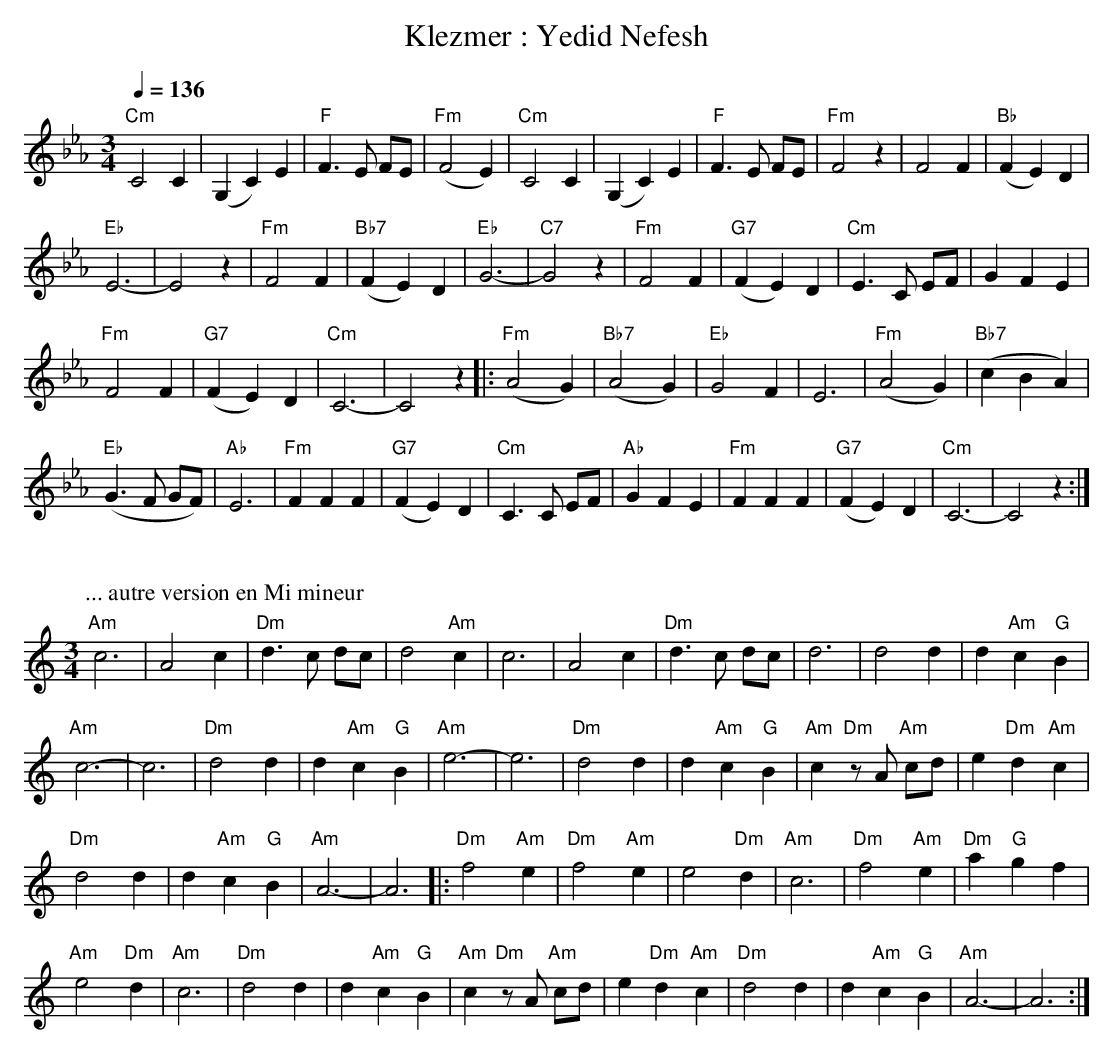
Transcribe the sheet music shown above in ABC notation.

X:1
T:Klezmer : Yedid Nefesh
M:3/4
L:1/4
Q:1/4=136
K:Ebmaj
"Cm"C2 C | (G, C) E | "F"F>E F/2E/2 | "Fm"(F2 E) | "Cm"C2 C | (G, C) E | "F"F>E F/2E/2 | "Fm"F2 z | F2 F | "Bb"(F E) D |
"Eb"E3- | E2 z | "Fm"F2 F | "Bb7"(F E) D | "Eb"G3- | "C7"G2 z | "Fm"F2 F | "G7"(F E) D | "Cm"E>C E/2F/2 | G F E |
"Fm"F2 F | "G7"(F E) D | "Cm"C3- | C2 z |: "Fm"(A2 G) | "Bb7"(A2 G) | "Eb"G2 F | E3 | "Fm"(A2 G) | "Bb7"(c B A) |
"Eb"(G>F G/2F/2) | "Ab"E3 | "Fm"F F F | "G7"(F E) D | "Cm"C>C E/2F/2 | "Ab"G F E | "Fm"F F F | "G7"(F E) D | "Cm"C3- | C2 z :|
%%vskip 20
P:... autre version en Mi mineur
M:3/4
L:1/8
K:Am
"Am"c6 | A4 c2 | "Dm"d3 c dc | d4 "Am"c2 | c6 | A4 c2 | "Dm"d3 c dc | d6 | d4 d2 | d2 "Am"c2 "G"B2 |
"Am"c6- | c6 | "Dm"d4 d2 | d2 "Am"c2 "G"B2 | "Am"e6- | e6 | "Dm"d4 d2 | d2 "Am"c2 "G"B2 | "Am"c2 "Dm"zA "Am"cd | e2 "Dm"d2 "Am"c2 |
"Dm"d4 d2 | d2 "Am"c2 "G"B2 | "Am"A6- | A6 |: "Dm"f4 "Am"e2 | "Dm"f4 "Am"e2 | e4 "Dm"d2 | "Am"c6 | "Dm"f4 "Am"e2 | "Dm"a2 "G"g2 f2 |
"Am"e4 "Dm"d2 | "Am"c6 | "Dm"d4 d2 | d2 "Am"c2 "G"B2 | "Am"c2 "Dm"zA "Am"cd | e2 "Dm"d2 "Am"c2 | "Dm"d4 d2 | d2 "Am"c2 "G"B2 | "Am"A6- | A6 :|
